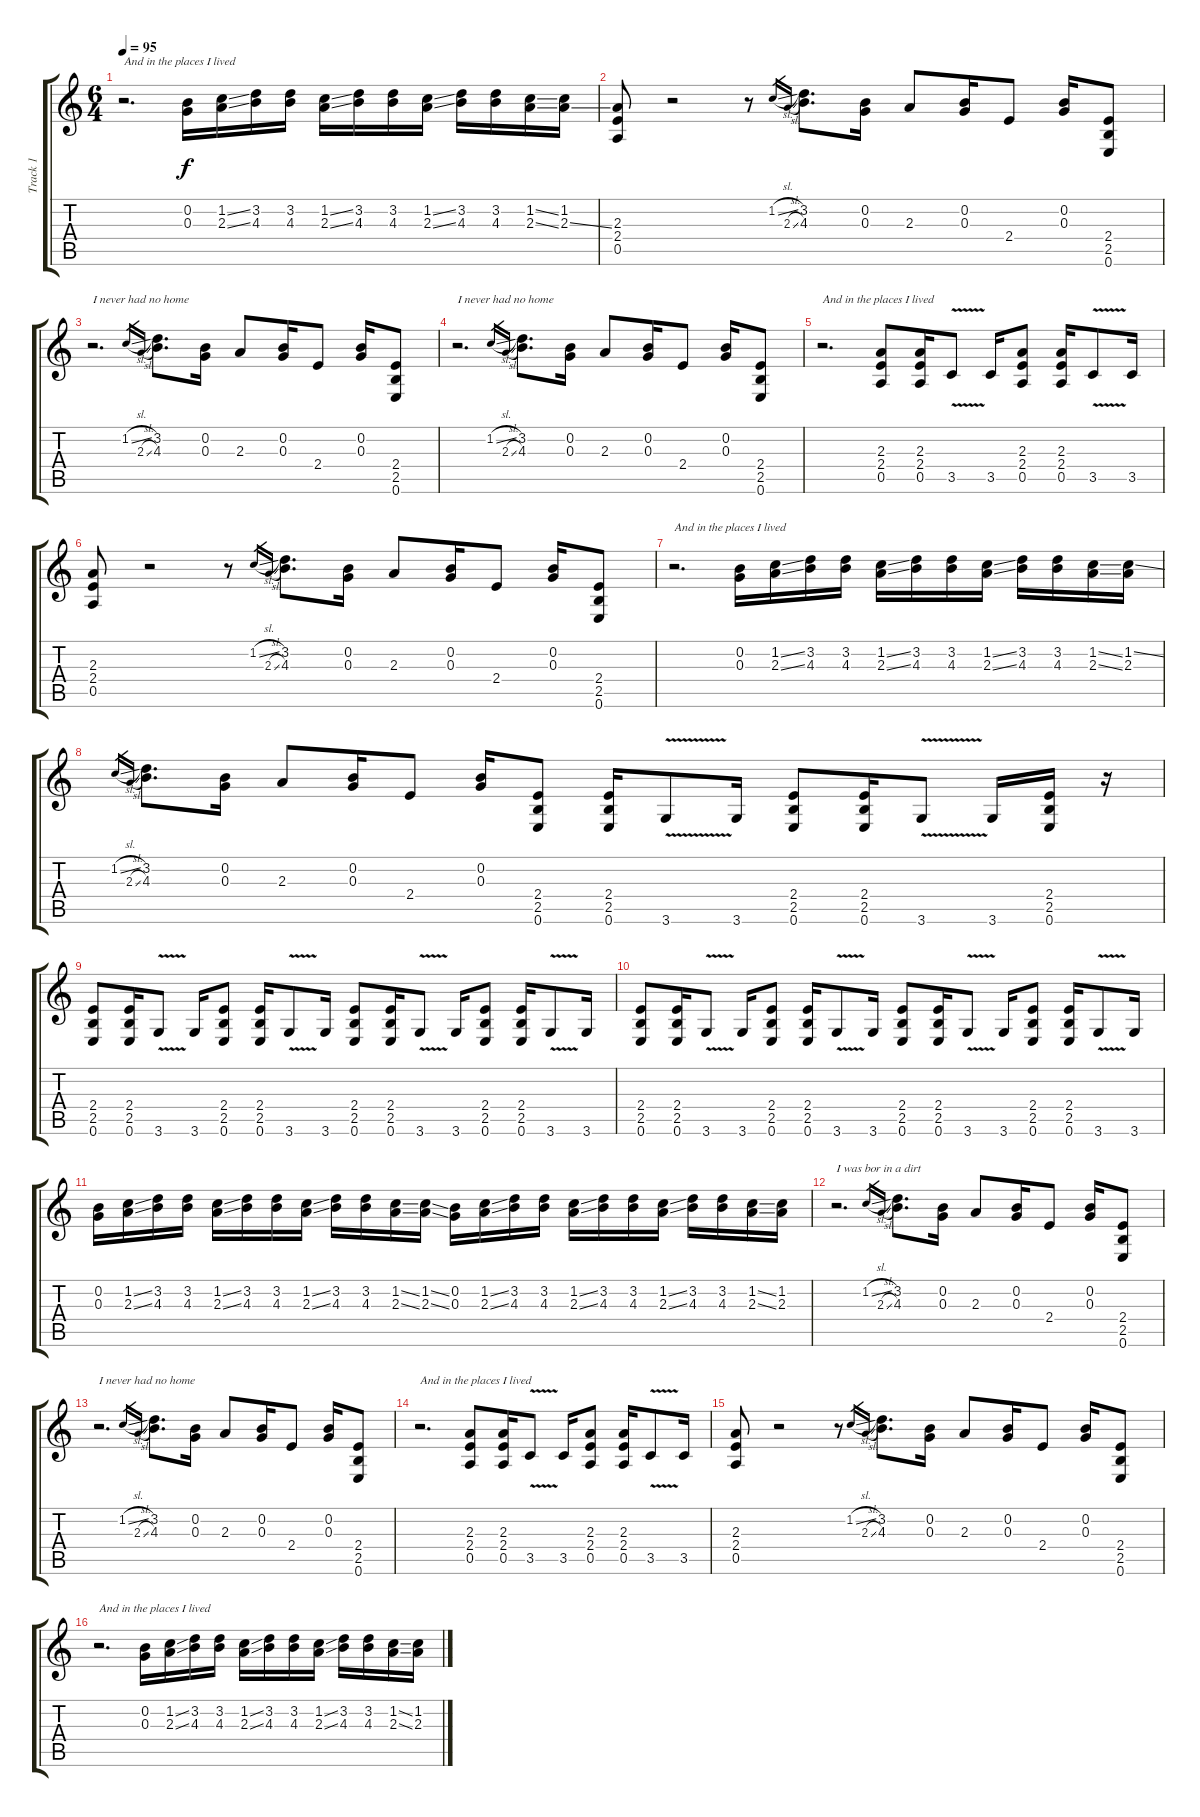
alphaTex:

\track ("Track 1" "Track 1") {instrument acousticguitarsteel}
\staff {score tabs}
\tuning (E4 B3 G3 D3 A2 E2) {hide}
\ts (6 4)
\tempo 95
\clef g2
\ks c
r.2{d txt "And in the places I lived" dy f} (0.2 0.3).16 (1.2{ss} 2.3{ss}).16 (3.2 4.3).16 (3.2 4.3).16 (1.2{ss} 2.3{ss}).16 (3.2 4.3).16 (3.2 4.3).16 (1.2{ss} 2.3{ss}).16 (3.2 4.3).16 (3.2 4.3).16 (1.2{ss} 2.3{ss}).16 (1.2 2.3{ss}).16 |
(2.3 2.4 0.5).8 r.2 r.8 1.2{sl}.16{gr} 2.3{sl}.16{gr} (3.2 4.3).8{d} (0.2 0.3).16 2.3.8 (0.2 0.3).16 2.4.8 (0.2 0.3).16 (2.4 2.5 0.6).8 |
r.2{d txt "I never had no home"} 1.2{sl}.16{gr} 2.3{sl}.16{gr} (3.2 4.3).8{d} (0.2 0.3).16 2.3.8 (0.2 0.3).16 2.4.8 (0.2 0.3).16 (2.4 2.5 0.6).8 |
r.2{d txt "I never had no home"} 1.2{sl}.16{gr} 2.3{sl}.16{gr} (3.2 4.3).8{d} (0.2 0.3).16 2.3.8 (0.2 0.3).16 2.4.8 (0.2 0.3).16 (2.4 2.5 0.6).8 |
r.2{d txt "And in the places I lived"} (2.3 2.4 0.5).8 (2.3 2.4 0.5).16 3.5{v}.8 3.5.16 (2.3 2.4 0.5).8 (2.3 2.4 0.5).16 3.5{v}.8 3.5.16 |
(2.3 2.4 0.5).8 r.2 r.8 1.2{sl}.16{gr} 2.3{sl}.16{gr} (3.2 4.3).8{d} (0.2 0.3).16 2.3.8 (0.2 0.3).16 2.4.8 (0.2 0.3).16 (2.4 2.5 0.6).8 |
r.2{d txt "And in the places I lived"} (0.2 0.3).16 (1.2{ss} 2.3{ss}).16 (3.2 4.3).16 (3.2 4.3).16 (1.2{ss} 2.3{ss}).16 (3.2 4.3).16 (3.2 4.3).16 (1.2{ss} 2.3{ss}).16 (3.2 4.3).16 (3.2 4.3).16 (1.2{ss} 2.3{ss}).16 (1.2{ss} 2.3).16 |
1.2{sl}.16{gr} 2.3{sl}.16{gr} (3.2 4.3).8{d} (0.2 0.3).16 2.3.8 (0.2 0.3).16 2.4.8 (0.2 0.3).16 (2.4 2.5 0.6).8 (2.4 2.5 0.6).16 3.6{v}.8 3.6.16 (2.4 2.5 0.6).8 (2.4 2.5 0.6).16 3.6{v}.8 3.6.16 (2.4 2.5 0.6).16 r.16 |
(2.4 2.5 0.6).8 (2.4 2.5 0.6).16 3.6{v}.8 3.6.16 (2.4 2.5 0.6).8 (2.4 2.5 0.6).16 3.6{v}.8 3.6.16 (2.4 2.5 0.6).8 (2.4 2.5 0.6).16 3.6{v}.8 3.6.16 (2.4 2.5 0.6).8 (2.4 2.5 0.6).16 3.6{v}.8 3.6.16 |
(2.4 2.5 0.6).8 (2.4 2.5 0.6).16 3.6{v}.8 3.6.16 (2.4 2.5 0.6).8 (2.4 2.5 0.6).16 3.6{v}.8 3.6.16 (2.4 2.5 0.6).8 (2.4 2.5 0.6).16 3.6{v}.8 3.6.16 (2.4 2.5 0.6).8 (2.4 2.5 0.6).16 3.6{v}.8 3.6.16 |
(0.2 0.3).16 (1.2{ss} 2.3{ss}).16 (3.2 4.3).16 (3.2 4.3).16 (1.2{ss} 2.3{ss}).16 (3.2 4.3).16 (3.2 4.3).16 (1.2{ss} 2.3{ss}).16 (3.2 4.3).16 (3.2 4.3).16 (1.2{ss} 2.3{ss}).16 (1.2{ss} 2.3{ss}).16 (0.2 0.3).16 (1.2{ss} 2.3{ss}).16 (3.2 4.3).16 (3.2 4.3).16 (1.2{ss} 2.3{ss}).16 (3.2 4.3).16 (3.2 4.3).16 (1.2{ss} 2.3{ss}).16 (3.2 4.3).16 (3.2 4.3).16 (1.2{ss} 2.3{ss}).16 (1.2 2.3).16 |
r.2{d txt "I was bor in a dirt"} 1.2{sl}.16{gr} 2.3{sl}.16{gr} (3.2 4.3).8{d} (0.2 0.3).16 2.3.8 (0.2 0.3).16 2.4.8 (0.2 0.3).16 (2.4 2.5 0.6).8 |
r.2{d txt "I never had no home"} 1.2{sl}.16{gr} 2.3{sl}.16{gr} (3.2 4.3).8{d} (0.2 0.3).16 2.3.8 (0.2 0.3).16 2.4.8 (0.2 0.3).16 (2.4 2.5 0.6).8 |
r.2{d txt "And in the places I lived"} (2.3 2.4 0.5).8 (2.3 2.4 0.5).16 3.5{v}.8 3.5.16 (2.3 2.4 0.5).8 (2.3 2.4 0.5).16 3.5{v}.8 3.5.16 |
(2.3 2.4 0.5).8 r.2 r.8 1.2{sl}.16{gr} 2.3{sl}.16{gr} (3.2 4.3).8{d} (0.2 0.3).16 2.3.8 (0.2 0.3).16 2.4.8 (0.2 0.3).16 (2.4 2.5 0.6).8 |
r.2{d txt "And in the places I lived"} (0.2 0.3).16 (1.2{ss} 2.3{ss}).16 (3.2 4.3).16 (3.2 4.3).16 (1.2{ss} 2.3{ss}).16 (3.2 4.3).16 (3.2 4.3).16 (1.2{ss} 2.3{ss}).16 (3.2 4.3).16 (3.2 4.3).16 (1.2{ss} 2.3{ss}).16 (1.2{ss} 2.3).16
